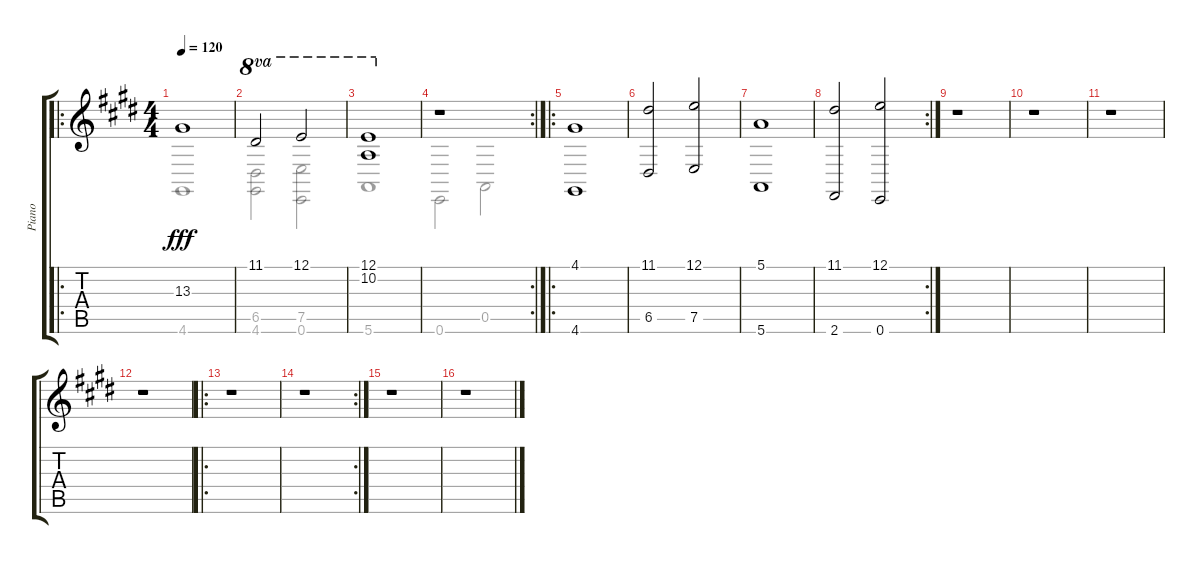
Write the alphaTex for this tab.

\track ("Piano" "Piano") {instrument acousticgrandpiano}
\staff {score tabs}
\tuning (E4 B3 G3 D3 A2 E2) {hide}
\voice
\ro
\ts (4 4)
\tempo 120
\clef g2
\ks e
13.3.1{dy fff} |
11.1.2{ot 8va} 12.1.2{ot 8va} |
(12.1 10.2).1{ot 8va} |
\rc 2
r.1 |
\ro
(4.1 4.6).1 |
(11.1 6.5).2 (12.1 7.5).2 |
(5.1 5.6).1 |
\rc 2
(11.1 2.6).2 (12.1 0.6).2 |
r.1 |
r.1 |
r.1 |
r.1 |
\ro
r.1 |
\rc 2
r.1 |
r.1 |
r.1
\voice
\clef g2
\ottava regular
\simile none
\ks e
4.6.1{dy fff} |
(6.5 4.6).2 (7.5 0.6).2 |
5.6.1 |
0.6.2 0.5.2 |
|
|
|
|
|
|
|
|
|
|
|
